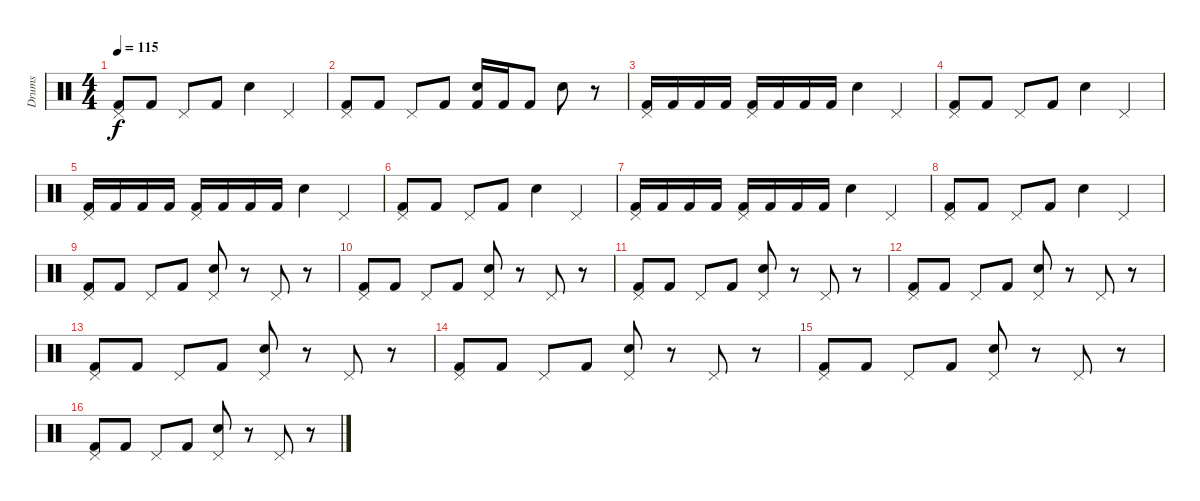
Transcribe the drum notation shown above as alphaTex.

\track ("Drums" "Drums") {instrument percussion}
\staff {score}
\articulation defaults
\ts (4 4)
\tempo 115
\clef neutral
\ks c
("Pedal Hi-Hat (hit)" "Kick (hit) 2").8{dy f} "Kick (hit) 2".8 "Pedal Hi-Hat (hit)".8 "Kick (hit) 2".8 "Electric Snare (hit)".4 "Pedal Hi-Hat (hit)".4 |
("Pedal Hi-Hat (hit)" "Kick (hit) 2").8 "Kick (hit) 2".8 "Pedal Hi-Hat (hit)".8 "Kick (hit) 2".8 ("Electric Snare (hit)" "Kick (hit) 2").16 "Kick (hit) 2".16 "Kick (hit) 2".8 "Electric Snare (hit)".8 r.8 |
("Pedal Hi-Hat (hit)" "Kick (hit) 2").16 "Kick (hit) 2".16 "Kick (hit) 2".16 "Kick (hit) 2".16 ("Pedal Hi-Hat (hit)" "Kick (hit) 2").16 "Kick (hit) 2".16 "Kick (hit) 2".16 "Kick (hit) 2".16 "Electric Snare (hit)".4 "Pedal Hi-Hat (hit)".4 |
("Pedal Hi-Hat (hit)" "Kick (hit) 2").8 "Kick (hit) 2".8 "Pedal Hi-Hat (hit)".8 "Kick (hit) 2".8 "Electric Snare (hit)".4 "Pedal Hi-Hat (hit)".4 |
("Pedal Hi-Hat (hit)" "Kick (hit) 2").16 "Kick (hit) 2".16 "Kick (hit) 2".16 "Kick (hit) 2".16 ("Pedal Hi-Hat (hit)" "Kick (hit) 2").16 "Kick (hit) 2".16 "Kick (hit) 2".16 "Kick (hit) 2".16 "Electric Snare (hit)".4 "Pedal Hi-Hat (hit)".4 |
("Pedal Hi-Hat (hit)" "Kick (hit) 2").8 "Kick (hit) 2".8 "Pedal Hi-Hat (hit)".8 "Kick (hit) 2".8 "Electric Snare (hit)".4 "Pedal Hi-Hat (hit)".4 |
("Pedal Hi-Hat (hit)" "Kick (hit) 2").16 "Kick (hit) 2".16 "Kick (hit) 2".16 "Kick (hit) 2".16 ("Pedal Hi-Hat (hit)" "Kick (hit) 2").16 "Kick (hit) 2".16 "Kick (hit) 2".16 "Kick (hit) 2".16 "Electric Snare (hit)".4 "Pedal Hi-Hat (hit)".4 |
("Pedal Hi-Hat (hit)" "Kick (hit) 2").8 "Kick (hit) 2".8 "Pedal Hi-Hat (hit)".8 "Kick (hit) 2".8 "Electric Snare (hit)".4 "Pedal Hi-Hat (hit)".4 |
("Pedal Hi-Hat (hit)" "Kick (hit) 2").8 "Kick (hit) 2".8 "Pedal Hi-Hat (hit)".8 "Kick (hit) 2".8 ("Pedal Hi-Hat (hit)" "Electric Snare (hit)").8 r.8 "Pedal Hi-Hat (hit)".8 r.8 |
("Pedal Hi-Hat (hit)" "Kick (hit) 2").8 "Kick (hit) 2".8 "Pedal Hi-Hat (hit)".8 "Kick (hit) 2".8 ("Pedal Hi-Hat (hit)" "Electric Snare (hit)").8 r.8 "Pedal Hi-Hat (hit)".8 r.8 |
("Pedal Hi-Hat (hit)" "Kick (hit) 2").8 "Kick (hit) 2".8 "Pedal Hi-Hat (hit)".8 "Kick (hit) 2".8 ("Pedal Hi-Hat (hit)" "Electric Snare (hit)").8 r.8 "Pedal Hi-Hat (hit)".8 r.8 |
("Pedal Hi-Hat (hit)" "Kick (hit) 2").8 "Kick (hit) 2".8 "Pedal Hi-Hat (hit)".8 "Kick (hit) 2".8 ("Pedal Hi-Hat (hit)" "Electric Snare (hit)").8 r.8 "Pedal Hi-Hat (hit)".8 r.8 |
("Pedal Hi-Hat (hit)" "Kick (hit) 2").8 "Kick (hit) 2".8 "Pedal Hi-Hat (hit)".8 "Kick (hit) 2".8 ("Pedal Hi-Hat (hit)" "Electric Snare (hit)").8 r.8 "Pedal Hi-Hat (hit)".8 r.8 |
("Pedal Hi-Hat (hit)" "Kick (hit) 2").8 "Kick (hit) 2".8 "Pedal Hi-Hat (hit)".8 "Kick (hit) 2".8 ("Pedal Hi-Hat (hit)" "Electric Snare (hit)").8 r.8 "Pedal Hi-Hat (hit)".8 r.8 |
("Pedal Hi-Hat (hit)" "Kick (hit) 2").8 "Kick (hit) 2".8 "Pedal Hi-Hat (hit)".8 "Kick (hit) 2".8 ("Pedal Hi-Hat (hit)" "Electric Snare (hit)").8 r.8 "Pedal Hi-Hat (hit)".8 r.8 |
("Pedal Hi-Hat (hit)" "Kick (hit) 2").8 "Kick (hit) 2".8 "Pedal Hi-Hat (hit)".8 "Kick (hit) 2".8 ("Pedal Hi-Hat (hit)" "Electric Snare (hit)").8 r.8 "Pedal Hi-Hat (hit)".8 r.8
